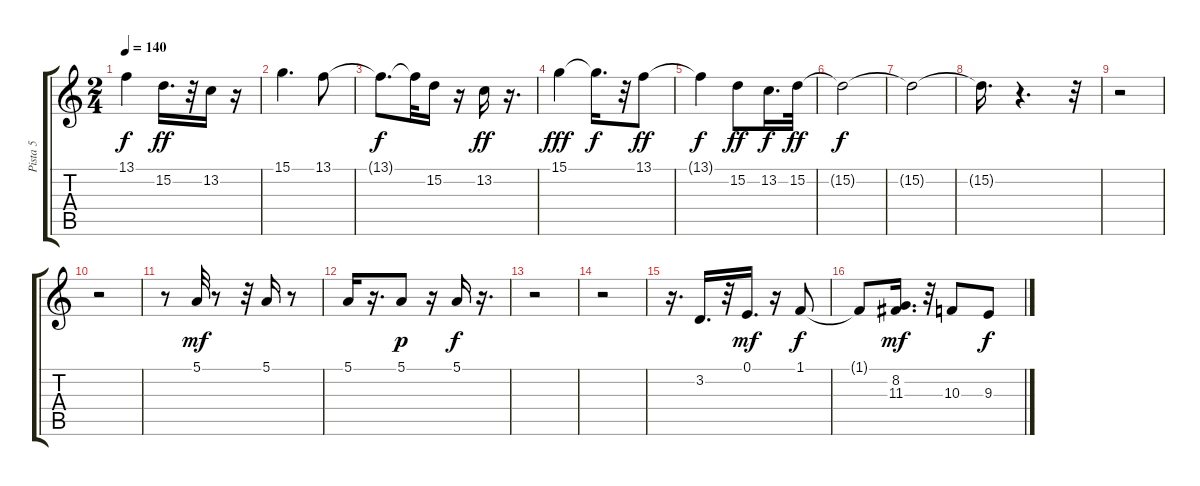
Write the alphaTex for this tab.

\track ("Pista 5" "Pista 5") {instrument harmonica}
\staff {score tabs}
\tuning (E4 B3 G3 D3 A2 E2) {hide}
\ts (2 4)
\tempo 140
\clef g2
\ks c
13.1{t}.4{dy f} 15.2.16{d dy ff} r.32 13.2.16 r.16 |
15.1.4{d} 13.1.8 |
13.1{t}.8{d dy f} 13.1{t}.32 15.2.16 r.16 13.2.16{dy ff} r.16{d} |
15.1.4{dy fff} 15.1{t}.16{d dy f} r.32 13.1.8{dy ff} |
13.1{t}.4{dy f} 15.2.8{dy ff} 13.2.16{d dy f} 15.2.32{dy ff} |
15.2{t}.2{dy f} |
15.2{t}.2 |
15.2{t}.16{d} r.4{d} r.32 |
r.2 |
r.2 |
r.8 5.1.32{dy mf} r.8 r.32 5.1.16 r.8 |
5.1.16 r.16{d} 5.1.8{dy p} r.16 5.1.16{dy f} r.16{d} |
r.2 |
r.2 |
r.16{d} 3.2.16{d} r.32 0.1.16{d dy mf} r.16 1.1.8{dy f} |
1.1{t}.8 (8.2 11.3).16{d dy mf} r.32 10.3.8 9.3.8{dy f}
